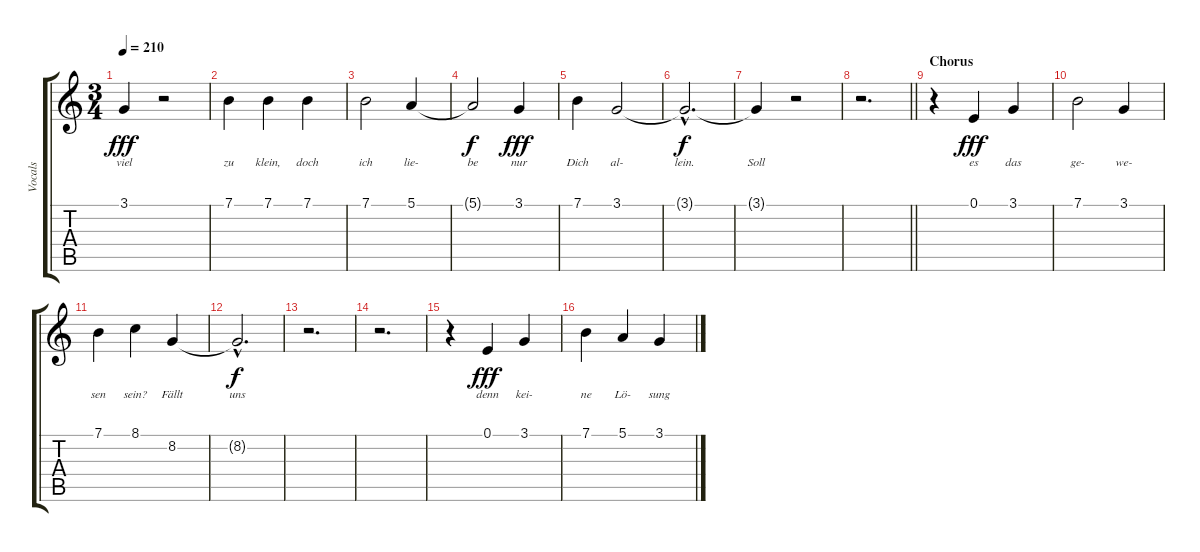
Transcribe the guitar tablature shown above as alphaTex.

\track ("Vocals" "Vocals") {instrument sopranosax}
\staff {score tabs}
\tuning (E4 B3 G3 D3 A2 E2) {hide}
\ts (3 4)
\tempo 210
\clef g2
\ks c
3.1.4{lyrics (0 "viel") lyrics (1 "") lyrics (2 "") lyrics (3 "") lyrics (4 "") dy fff} r.2 |
7.1.4{lyrics (0 "zu") lyrics (1 "") lyrics (2 "") lyrics (3 "") lyrics (4 "")} 7.1.4{lyrics (0 "klein,") lyrics (1 "") lyrics (2 "") lyrics (3 "") lyrics (4 "")} 7.1.4{lyrics (0 "doch") lyrics (1 "") lyrics (2 "") lyrics (3 "") lyrics (4 "")} |
7.1.2{lyrics (0 "ich") lyrics (1 "") lyrics (2 "") lyrics (3 "") lyrics (4 "")} 5.1.4{lyrics (0 "lie-") lyrics (1 "") lyrics (2 "") lyrics (3 "") lyrics (4 "")} |
5.1{t}.2{lyrics (0 "be") lyrics (1 "") lyrics (2 "") lyrics (3 "") lyrics (4 "") dy f} 3.1.4{lyrics (0 "nur") lyrics (1 "") lyrics (2 "") lyrics (3 "") lyrics (4 "") dy fff} |
7.1.4{lyrics (0 "Dich") lyrics (1 "") lyrics (2 "") lyrics (3 "") lyrics (4 "")} 3.1.2{lyrics (0 "al-") lyrics (1 "") lyrics (2 "") lyrics (3 "") lyrics (4 "")} |
3.1{hac t}.2{d lyrics (0 "lein.") lyrics (1 "") lyrics (2 "") lyrics (3 "") lyrics (4 "") dy f} |
3.1{t}.4{lyrics (0 "Soll") lyrics (1 "") lyrics (2 "") lyrics (3 "") lyrics (4 "")} r.2 |
\barLineRight lightlight
r.2{d} |
\section ("" "Chorus")
r.4 0.1.4{lyrics (0 "es") lyrics (1 "") lyrics (2 "") lyrics (3 "") lyrics (4 "") dy fff} 3.1.4{lyrics (0 "das") lyrics (1 "") lyrics (2 "") lyrics (3 "") lyrics (4 "")} |
7.1.2{lyrics (0 "ge-") lyrics (1 "") lyrics (2 "") lyrics (3 "") lyrics (4 "")} 3.1.4{lyrics (0 "we-") lyrics (1 "") lyrics (2 "") lyrics (3 "") lyrics (4 "")} |
7.1.4{lyrics (0 "sen") lyrics (1 "") lyrics (2 "") lyrics (3 "") lyrics (4 "")} 8.1.4{lyrics (0 "sein?") lyrics (1 "") lyrics (2 "") lyrics (3 "") lyrics (4 "")} 8.2.4{lyrics (0 "Fällt") lyrics (1 "") lyrics (2 "") lyrics (3 "") lyrics (4 "")} |
8.2{hac t}.2{d lyrics (0 "uns") lyrics (1 "") lyrics (2 "") lyrics (3 "") lyrics (4 "") dy f} |
r.2{d} |
r.2{d} |
r.4 0.1.4{lyrics (0 "denn") lyrics (1 "") lyrics (2 "") lyrics (3 "") lyrics (4 "") dy fff} 3.1.4{lyrics (0 "kei-") lyrics (1 "") lyrics (2 "") lyrics (3 "") lyrics (4 "")} |
7.1.4{lyrics (0 "ne") lyrics (1 "") lyrics (2 "") lyrics (3 "") lyrics (4 "")} 5.1.4{lyrics (0 "Lö-") lyrics (1 "") lyrics (2 "") lyrics (3 "") lyrics (4 "")} 3.1.4{lyrics (0 "sung") lyrics (1 "") lyrics (2 "") lyrics (3 "") lyrics (4 "")}
